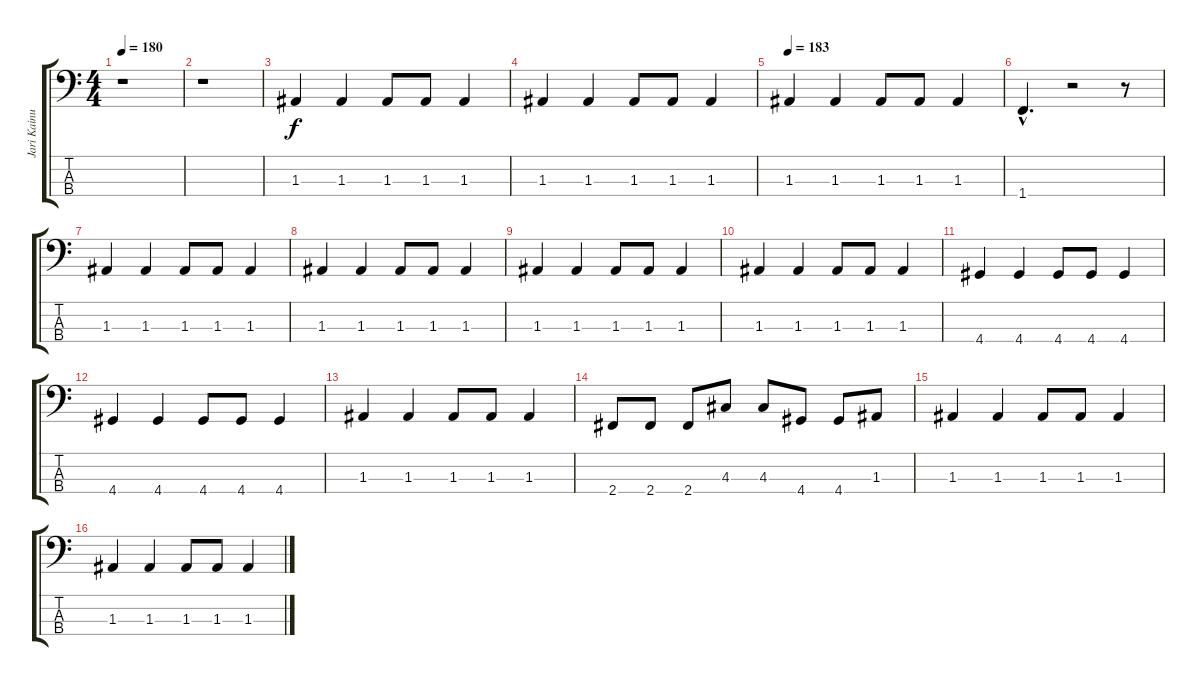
\track ("Jari Kainulainen" "Jari Kainu") {instrument electricbassfinger}
\staff {score tabs}
\tuning (G2 D2 A1 E1) {hide}
\ts (4 4)
\tempo 180
\clef f4
\ks c
r.1{dy f} |
r.1 |
1.3.4 1.3.4 1.3.8 1.3.8 1.3.4 |
1.3.4 1.3.4 1.3.8 1.3.8 1.3.4 |
\tempo 183
1.3.4 1.3.4 1.3.8 1.3.8 1.3.4 |
1.4{hac}.4{d} r.2 r.8 |
1.3.4 1.3.4 1.3.8 1.3.8 1.3.4 |
1.3.4 1.3.4 1.3.8 1.3.8 1.3.4 |
1.3.4 1.3.4 1.3.8 1.3.8 1.3.4 |
1.3.4 1.3.4 1.3.8 1.3.8 1.3.4 |
4.4.4 4.4.4 4.4.8 4.4.8 4.4.4 |
4.4.4 4.4.4 4.4.8 4.4.8 4.4.4 |
1.3.4 1.3.4 1.3.8 1.3.8 1.3.4 |
2.4.8 2.4.8 2.4.8 4.3.8 4.3.8 4.4.8 4.4.8 1.3.8 |
1.3.4 1.3.4 1.3.8 1.3.8 1.3.4 |
1.3.4 1.3.4 1.3.8 1.3.8 1.3.4
